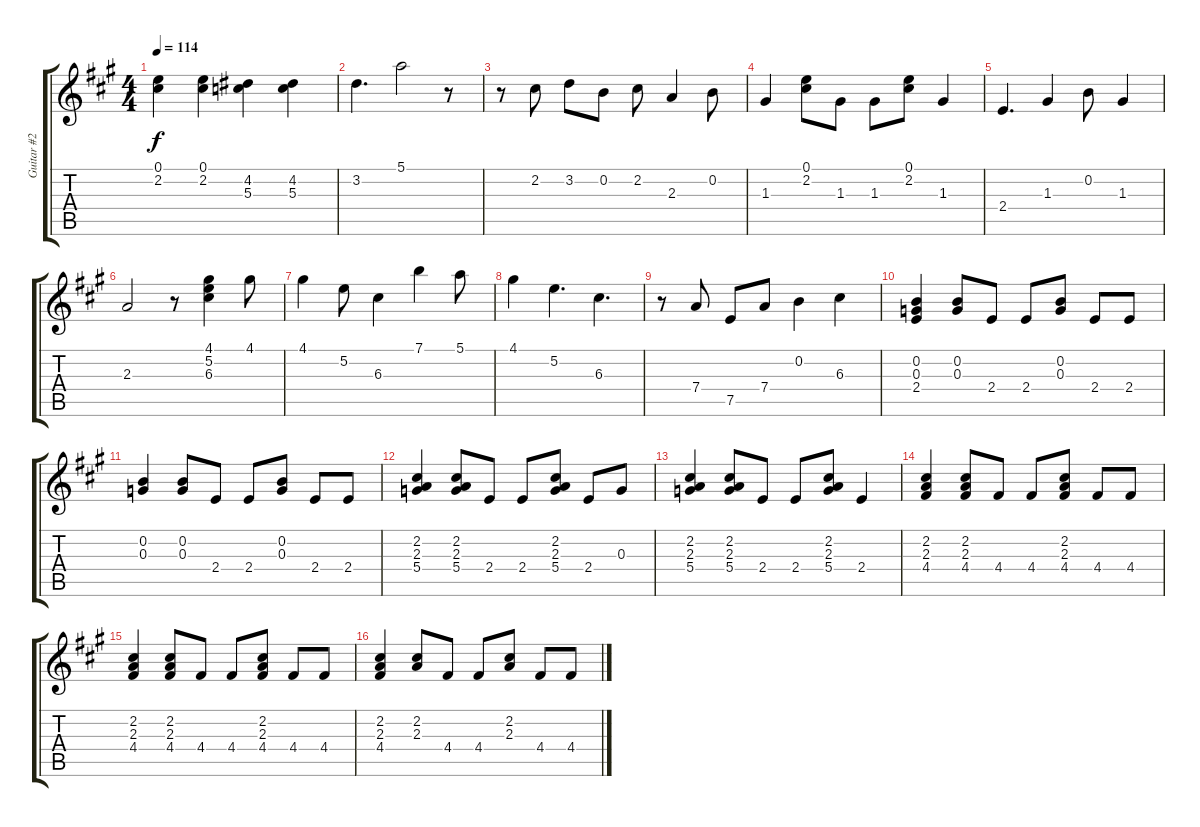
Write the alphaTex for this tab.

\track ("Guitar #2" "Guitar #2") {instrument acousticguitarnylon}
\staff {score tabs}
\tuning (E4 B3 G3 D3 A2 E2) {hide}
\ts (4 4)
\tempo 114
\clef g2
\ks a
(0.1 2.2).4{dy f} (0.1 2.2).4 (4.2 5.3).4 (4.2 5.3).4 |
3.2.4{d} 5.1.2 r.8 |
r.8 2.2.8 3.2.8 0.2.8 2.2.8 2.3.4 0.2.8 |
1.3.4 (0.1 2.2).8 1.3.8 1.3.8 (0.1 2.2).8 1.3.4 |
2.4.4{d} 1.3.4 0.2.8 1.3.4 |
2.3.2 r.8 (4.1 5.2 6.3).4 4.1.8 |
4.1.4 5.2.8 6.3.4 7.1.4 5.1.8 |
4.1.4 5.2.4{d} 6.3.4{d} |
r.8 7.4.8 7.5.8 7.4.8 0.2.4 6.3.4 |
(0.2 0.3 2.4).4 (0.2 0.3).8 2.4.8 2.4.8 (0.2 0.3).8 2.4.8 2.4.8 |
(0.2 0.3).4 (0.2 0.3).8 2.4.8 2.4.8 (0.2 0.3).8 2.4.8 2.4.8 |
(2.2 2.3 5.4).4 (2.2 2.3 5.4).8 2.4.8 2.4.8 (2.2 2.3 5.4).8 2.4.8 0.3.8 |
(2.2 2.3 5.4).4 (2.2 2.3 5.4).8 2.4.8 2.4.8 (2.2 2.3 5.4).8 2.4.4 |
(2.2 2.3 4.4).4 (2.2 2.3 4.4).8 4.4.8 4.4.8 (2.2 2.3 4.4).8 4.4.8 4.4.8 |
(2.2 2.3 4.4).4 (2.2 2.3 4.4).8 4.4.8 4.4.8 (2.2 2.3 4.4).8 4.4.8 4.4.8 |
(2.2 2.3 4.4).4 (2.2 2.3).8 4.4.8 4.4.8 (2.2 2.3).8 4.4.8 4.4.8
